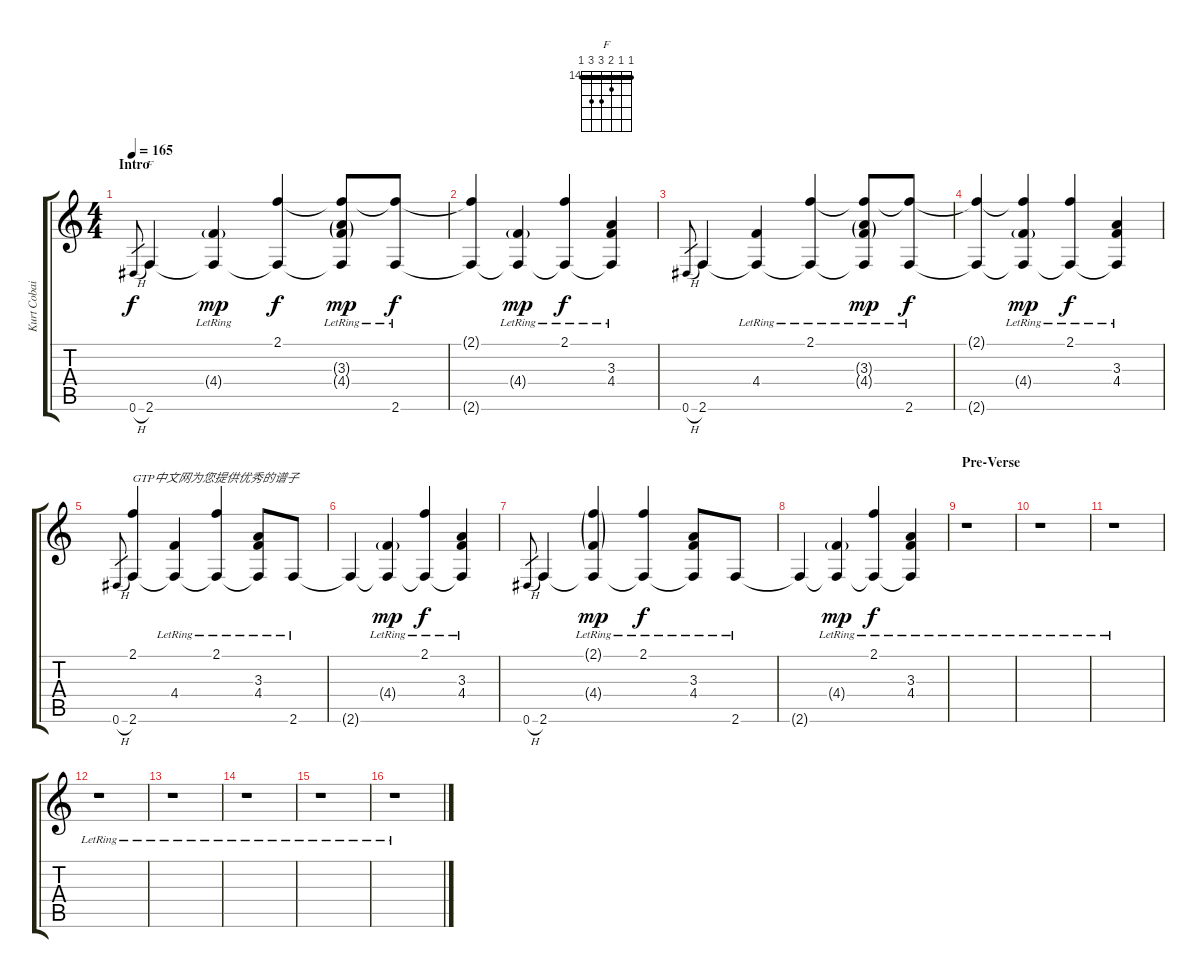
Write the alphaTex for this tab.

\track ("Kurt Cobain Cln" "Kurt Cobai") {instrument electricguitarmuted}
\staff {score tabs}
\tuning (Eb4 Bb3 Gb3 Db3 Ab2 Eb2) {hide}
\chord ("F" 14 14 15 16 16 14) {firstfret 14 barre 14}
\ts (4 4)
\section ("" "Intro")
\tempo 165
\clef g2
\ks c
0.6{h}.8{gr dy f instrument electricguitarmuted} 2.6.4{ch "F"} (4.4{g lr} 2.6{t}).4{dy mp} (2.1 2.6{t}).4{dy f} (2.1{t} 3.3{g} 4.4{g lr} 2.6{t}).8{dy mp} (2.1{t} 2.6{lr}).8{dy f} |
(2.1{t} 2.6{t}).4 (4.4{g lr} 2.6{t}).4{dy mp} (2.1{lr} 2.6{t}).4{dy f} (3.3 4.4{lr} 2.6{t}).4 |
0.6{h}.8{gr} 2.6.4 (4.4{lr} 2.6{t}).4 (2.1{lr} 2.6{t}).4 (2.1{t} 3.3{g} 4.4{g lr} 2.6{t}).8{dy mp} (2.1{t} 2.6{lr}).8{dy f} |
(2.1{t} 2.6{t}).4 (2.1{t} 4.4{g lr} 2.6{t}).4{dy mp} (2.1{lr} 2.6{t}).4{dy f} (3.3 4.4{lr} 2.6{t}).4 |
0.6{h}.8{gr} (2.1 2.6).4{txt "GTP中文网为您提供优秀的谱子"} (4.4{lr} 2.6{t}).4 (2.1{lr} 2.6{t}).4 (3.3{lr} 4.4{lr} 2.6{t}).8 2.6{lr}.8 |
2.6{t}.4 (4.4{g lr} 2.6{t}).4{dy mp} (2.1{lr} 2.6{t}).4{dy f} (3.3{lr} 4.4{lr} 2.6{t}).4 |
0.6{h}.8{gr} 2.6.4 (2.1{g} 4.4{g lr} 2.6{t}).4{dy mp} (2.1{lr} 2.6{t}).4{dy f} (3.3{lr} 4.4{lr} 2.6{t}).8 2.6{lr}.8 |
2.6{t}.4 (4.4{g lr} 2.6{t}).4{dy mp} (2.1{lr} 2.6{t}).4{dy f} (3.3{lr} 4.4{lr} 2.6{t}).4 |
\section ("" "Pre-Verse")
r.1 |
r.1 |
r.1 |
r.1 |
r.1 |
r.1 |
r.1 |
r.1
